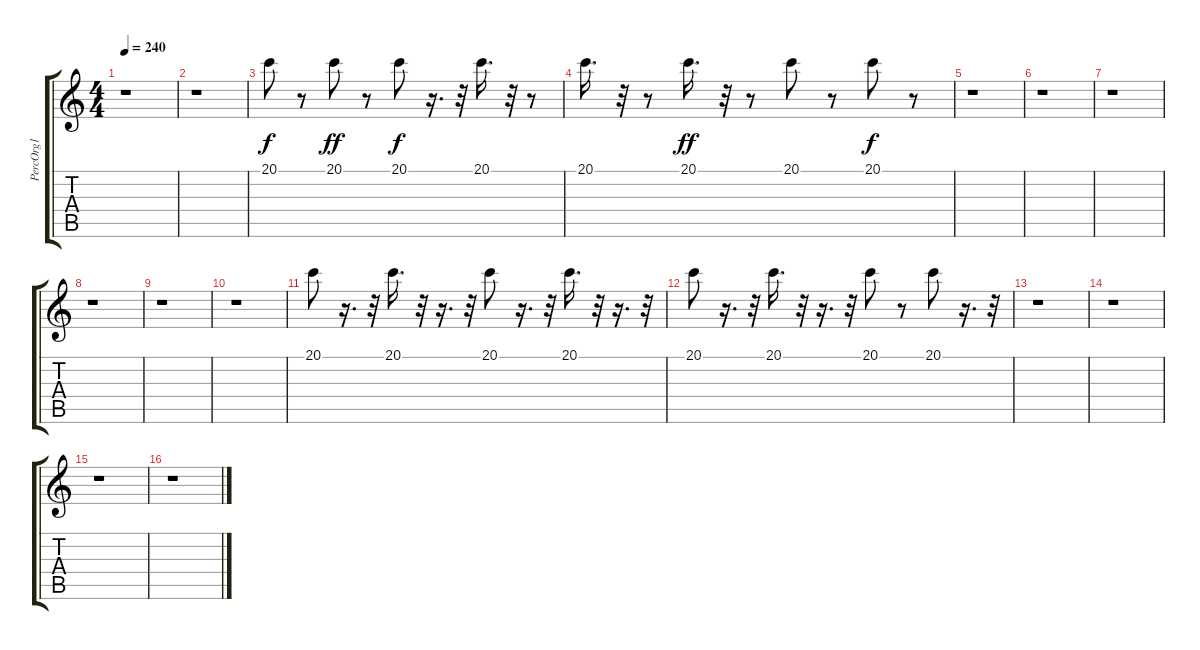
\track ("PercOrg1" "PercOrg1") {instrument percussiveorgan}
\staff {score tabs}
\tuning (E4 B3 G3 D3 A2 E2) {hide}
\ts (4 4)
\tempo 240
\clef g2
\ks c
r.1{dy f} |
r.1 |
20.1.8 r.8 20.1.8{dy ff} r.8 20.1.8{dy f} r.16{d} r.32 20.1.16{d} r.32 r.8 |
20.1.16{d} r.32 r.8 20.1.16{d dy ff} r.32 r.8 20.1.8 r.8 20.1.8{dy f} r.8 |
r.1 |
r.1 |
r.1 |
r.1 |
r.1 |
r.1 |
20.1.8 r.16{d} r.32 20.1.16{d} r.32 r.16{d} r.32 20.1.8 r.16{d} r.32 20.1.16{d} r.32 r.16{d} r.32 |
20.1.8 r.16{d} r.32 20.1.16{d} r.32 r.16{d} r.32 20.1.8 r.8 20.1.8 r.16{d} r.32 |
r.1 |
r.1 |
r.1 |
r.1
